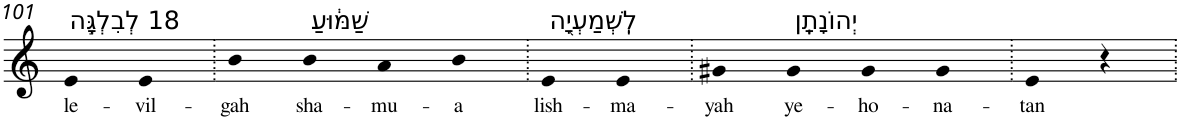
**kern	**text
*part1	*part1
*staff1	*staff1
*I"Piano	*
*I'Pno	*
!!LO:PB:g=z
*clefG2	*
*k[]	*
=101	=101
!LO:TX:a:t=18 לְבִלְגָּ֣ה	!
!	!LO:LY:b
4e	le-
!	!LO:LY:b
4e	-vil-
=102.	=102.
!	!LO:LY:b
4b	-gah
!LO:TX:a:t=שַׁמּ֔וּעַ	!
!	!LO:LY:b
4b	sha-
!	!LO:LY:b
4a	-mu-
!	!LO:LY:b
4b	-a
=103.	=103.
!LO:TX:a:t=לִֽשְׁמַעְיָ֖ה	!
!	!LO:LY:b
4e	lish-
!	!LO:LY:b
4e	-ma-
=104.	=104.
!	!LO:LY:b
4g#X	-yah
!LO:TX:a:t=יְהוֹנָתָֽן	!
!	!LO:LY:b
4g#	ye-
!	!LO:LY:b
4g#	-ho-
!	!LO:LY:b
4g#	-na-
=105.	=105.
!	!LO:LY:b
4e	-tan
4r	.
=.	=.
*-	*-
